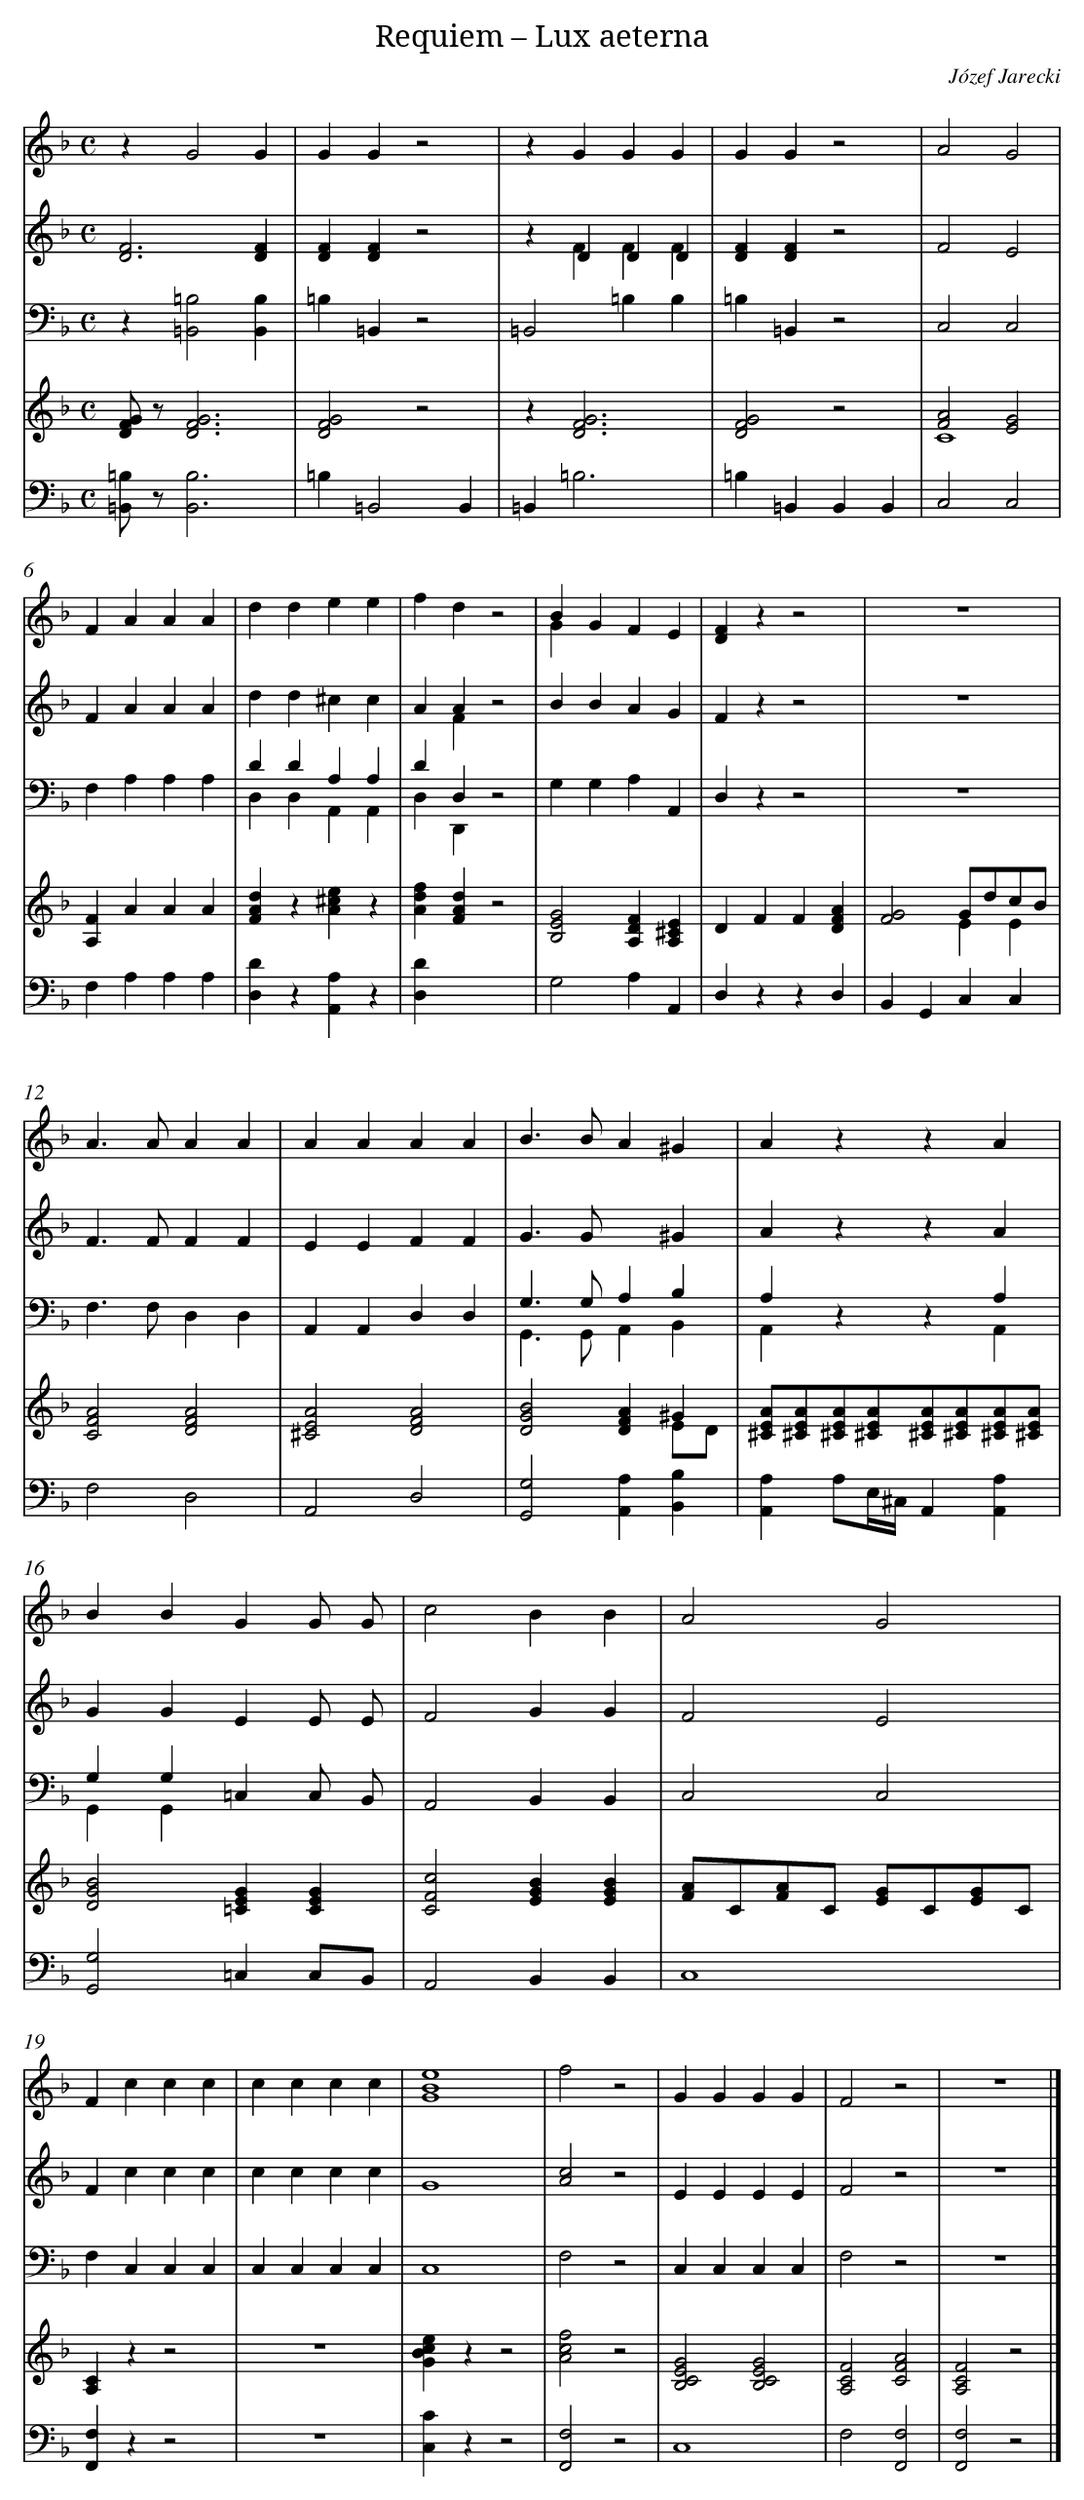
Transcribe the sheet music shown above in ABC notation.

X:1
T: Requiem – Lux aeterna
C: Józef Jarecki
L: 1/4
M: C
V: 1 clef=treble
V: 2 clef=treble
V: 3 clef=bass
V: 4 clef=treble
V: 5 clef=bass
K: F
[V:1] zG2G |
[V:2] [D3F3][DF] |
[V:3] z[=B,,2=B,2][B,,B,] |
[V:4] [D/F/G/] z/[D3F3G3] |
[V:5] [=B,,/=B,/] z/[B,,3B,3] |
[V:1] GGz2 |
[V:2] [DF][DF]z2 |
[V:3] =B,=B,,z2 |
[V:4] [D2F2G2]z2 |
[V:5] =B,=B,,2B,, |
[V:1] zGGG |
[V:2] xDDD & zFFF |
[V:3] =B,,2=B,B, |
[V:4] z[D3F3G3] |
[V:5] =B,,=B,3 |
[V:1] GGz2 |
[V:2] [DF][DF]z2 |
[V:3] =B,=B,,z2 |
[V:4] [D2F2G2]z2 |
[V:5] =B,=B,,B,,B,, |
[V:1] A2G2 |
[V:2] F2E2 |
[V:3] C,2C,2 |
[V:4] [F2A2][E2G2] & C4 |
[V:5] C,2C,2 |
[V:1] FAAA |
[V:2] FAAA |
[V:3] F,A,A,A, |
[V:4] [A,F]AAA |
[V:5] F,A,A,A, |
[V:1] ddee |
[V:2] dd^cc |
[V:3] DDA,A, & D,D,A,,A,, |
[V:4] [FAd]z[A^ce]z |
[V:5] [D,D]z[A,,A,]z |
[V:1] fdz2 |
[V:2] AAz2 & xFx2 |
[V:3] DD,z2 & D,D,,x2 |
[V:4] [Adf][FAd]z2 |
[V:5] [D,D]xx2 |
[V:1] BGFE & Gxx2 |
[V:2] BBAG |
[V:3] G,G,A,A,, |
[V:4] [B,2E2G2][A,DF][A,^CE] |
[V:5] G,2A,A,, |
[V:1] [DF]zz2 |
[V:2] Fzz2 |
[V:3] D,zz2 |
[V:4] DFF[DFA] |
[V:5] D,zzD, |
[V:1] z4 |
[V:2] z4 |
[V:3] z4 |
[V:4] [F2G2]G/d/c/B/ & x2EE |
[V:5] B,,G,,C,C, |
[V:1] A>AAA |
[V:2] F>FFF |
[V:3] F,>F,D,D, |
[V:4] [C2F2A2][D2F2A2] |
[V:5] F,2D,2 |
[V:1] AAAA |
[V:2] EEFF |
[V:3] A,,A,,D,D, |
[V:4] [^C2E2A2][D2F2A2] |
[V:5] A,,2D,2 |
[V:1] B>BA^G |
[V:2] G>Gx^G |
[V:3] G,>G,A,B, & G,,>G,,A,,B,, |
[V:4] [D2G2B2][DFA]^G & x2xE/D/ |
[V:5] [G,,2G,2][A,,A,][B,,B,] |
[V:1] AzzA |
[V:2] AzzA |
[V:3] A,zzA, & A,,xxA,, |
[V:4] [^C/E/A/][^C/E/A/][^C/E/A/][^C/E/A/][^C/E/A/][^C/E/A/][^C/E/A/][^C/E/A/] |
[V:5] [A,,A,]A,/E,//^C,//A,,[A,,A,] |
[V:1] BBGG/ G/ |
[V:2] GGEE/ E/ |
[V:3] G,G,=C,C,/ B,,/ & G,,G,,x2 |
[V:4] [D2G2B2][=CEG][CEG] |
[V:5] [G,,2G,2]=C,C,/B,,/ |
[V:1] c2BB |
[V:2] F2GG |
[V:3] A,,2B,,B,, |
[V:4] [C2F2c2][EGB][EGB] |
[V:5] A,,2B,,B,, |
[V:1] A2G2 |
[V:2] F2E2 |
[V:3] C,2C,2 |
[V:4] [F/A/]C/[F/A/]C/ [E/G/]C/[E/G/]C/ |
[V:5] C,4 |
[V:1] Fccc |
[V:2] Fccc |
[V:3] F,C,C,C, |
[V:4] [A,C]zz2 |
[V:5] [F,,F,]zz2 |
[V:1] cccc |
[V:2] cccc |
[V:3] C,C,C,C, |
[V:4] z4 |
[V:5] z4 |
[V:1] [G4B4e4] |
[V:2] G4 |
[V:3] C,4 |
[V:4] [GBce]zz2 |
[V:5] [C,C]zz2 |
[V:1] f2z2 |
[V:2] [A2c2]z2 |
[V:3] F,2z2 |
[V:4] [A2c2f2]z2 |
[V:5] [F,,2F,2]z2 |
[V:1] GGGG |
[V:2] EEEE |
[V:3] C,C,C,C, |
[V:4] [B,2C2E2G2][B,2C2E2G2] |
[V:5] C,4 |
[V:1] F2z2 |
[V:2] F2z2 |
[V:3] F,2z2 |
[V:4] [A,2C2F2][C2F2A2] |
[V:5] F,2[F,,2F,2] |
[V:1] z4 |]
[V:2] z4 |]
[V:3] z4 |]
[V:4] [A,2C2F2]z2 |]
[V:5] [F,,2F,2]z2 |]
